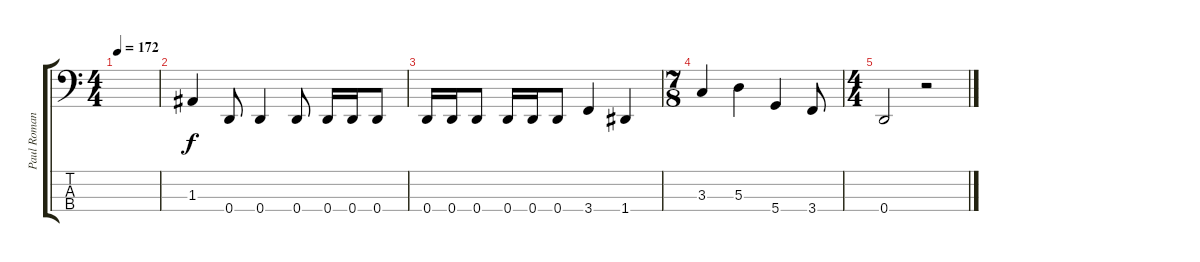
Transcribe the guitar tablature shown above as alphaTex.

\track ("Paul Romanko" "Paul Roman") {instrument electricbasspick}
\staff {score tabs}
\tuning (G2 D2 A1 D1) {hide}
\ts (4 4)
\tempo 172
\clef f4
\ks c
|
1.3.4 0.4.8 0.4.4 0.4.8 0.4.16 0.4.16 0.4.8 |
0.4.16 0.4.16 0.4.8 0.4.16 0.4.16 0.4.8 3.4.4 1.4.4 |
\ts (7 8)
3.3.4 5.3.4 5.4.4 3.4.8 |
\ts (4 4)
0.4.2 r.2
